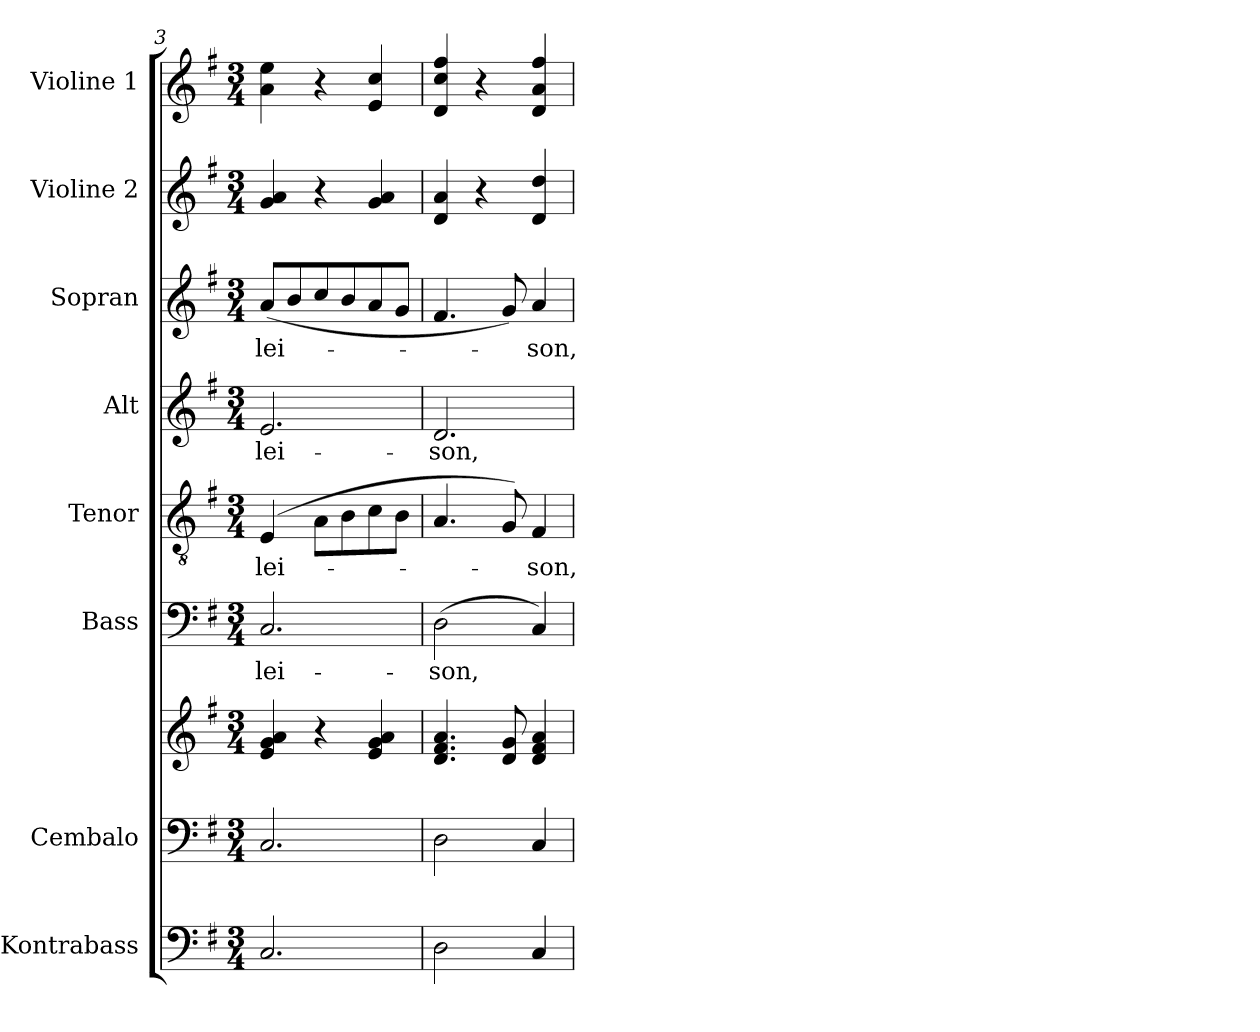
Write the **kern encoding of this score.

**kern	**kern	**kern	**kern	**text	**kern	**text	**kern	**text	**kern	**text	**kern	**kern
*part8	*part7	*part7	*part6	*part6	*part5	*part5	*part4	*part4	*part3	*part3	*part2	*part1
*staff9	*staff8	*staff7	*staff6	*staff6	*staff5	*staff5	*staff4	*staff4	*staff3	*staff3	*staff2	*staff1
*I"Kontrabass	*I"Cembalo	*	*I"Bass	*	*I"Tenor	*	*I"Alt	*	*I"Sopran	*	*I"Violine 2	*I"Violine 1
*I'Kb.	*I'Cemb.	*	*I'B.	*	*I'T.	*	*I'A.	*	*I'S.	*	*I'Vl. 2	*I'Vl. 1
*clefF4	*clefF4	*clefG2	*clefF4	*	*clefGv2	*	*clefG2	*	*clefG2	*	*clefG2	*clefG2
*ITrd7c12	*	*	*	*	*	*	*	*	*	*	*	*
*k[f#]	*k[f#]	*k[f#]	*k[f#]	*	*k[f#]	*	*k[f#]	*	*k[f#]	*	*k[f#]	*k[f#]
*G:	*G:	*G:	*G:	*	*G:	*	*G:	*	*G:	*	*G:	*G:
*M3/4	*M3/4	*M3/4	*M3/4	*	*M3/4	*	*M3/4	*	*M3/4	*	*M3/4	*M3/4
=3	=3	=3	=3	=3	=3	=3	=3	=3	=3	=3	=3	=3
!	!	!	!	!LO:LY:b	!	!LO:LY:b	!	!LO:LY:b	!	!LO:LY:b	!	!
2.CC/	2.C/	4e/ 4g/ 4a/	2.C/	-lei-	(>4E/	-lei-	2.e/	-lei-	(<8a/L	-lei-	4g/ 4a/	4a\ 4ee\
.	.	.	.	.	.	.	.	.	8b/	.	.	.
.	.	4r	.	.	8A\L	.	.	.	8cc/	.	4r	4r
.	.	.	.	.	8B\	.	.	.	8b/	.	.	.
.	.	4e/ 4g/ 4a/	.	.	8c\	.	.	.	8a/	.	4g/ 4a/	4e/ 4cc/
.	.	.	.	.	8B\J	.	.	.	8g/J	.	.	.
=4	=4	=4	=4	=4	=4	=4	=4	=4	=4	=4	=4	=4
!	!	!	!	!LO:LY:b	!	!	!	!LO:LY:b	!	!	!	!
2DD\	2D\	4.d/ 4.f#/ 4.a/	(>2D\	-son,	4.A/	.	2.d/	-son,	4.f#/	.	4d/ 4a/	4d/ 4cc/ 4ff#/
.	.	.	.	.	.	.	.	.	.	.	4r	4r
.	.	8d/ 8g/	.	.	8G/)	.	.	.	8g/)	.	.	.
!	!	!	!	!	!	!LO:LY:b	!	!	!	!LO:LY:b	!	!
4CC/	4C/	4d/ 4f#/ 4a/	4C/)	.	4F#/	-son,	.	.	4a/	-son,	4d/ 4dd/	4d/ 4a/ 4ff#/
=	=	=	=	=	=	=	=	=	=	=	=	=
*-	*-	*-	*-	*-	*-	*-	*-	*-	*-	*-	*-	*-
